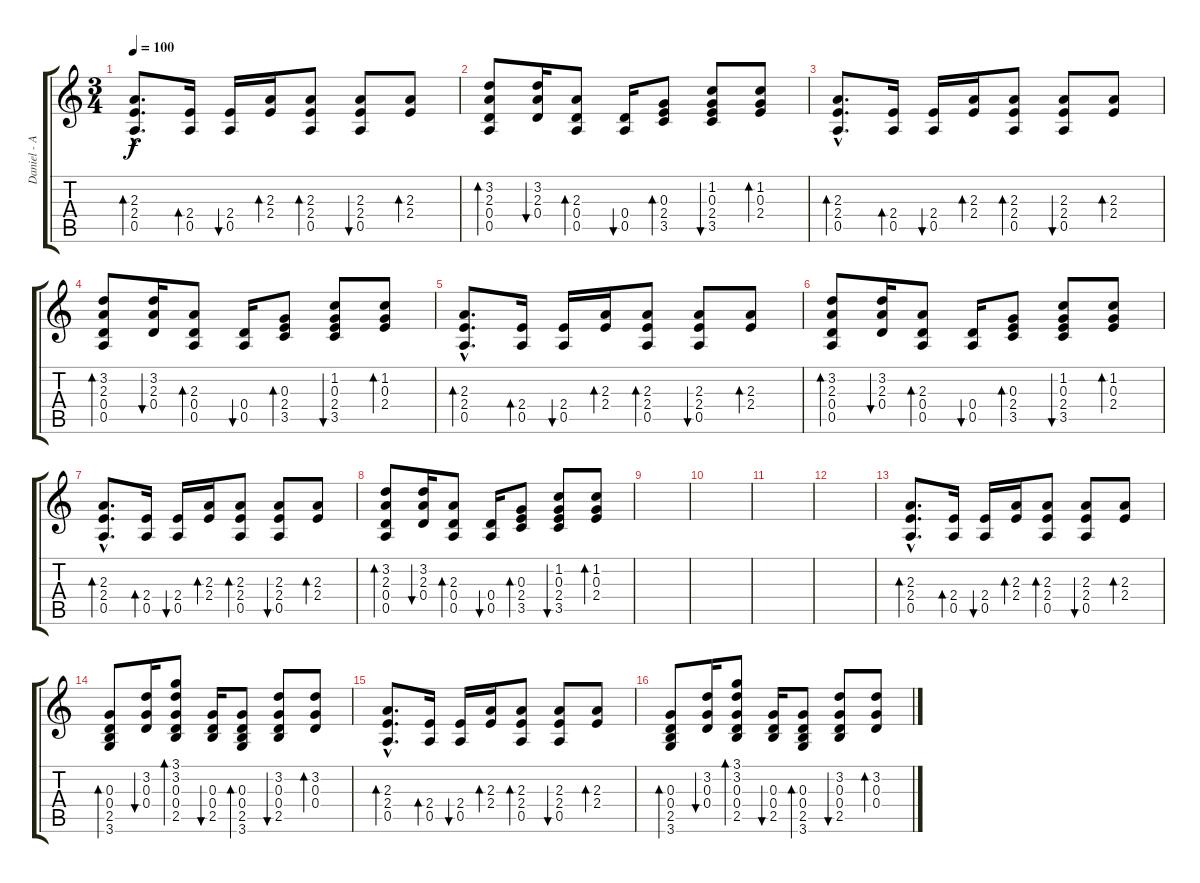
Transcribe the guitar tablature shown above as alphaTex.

\track ("Daniel - Acoustic" "Daniel - A") {instrument acousticguitarsteel}
\staff {score tabs}
\tuning (E4 B3 G3 D3 A2 E2) {hide}
\ts (3 4)
\tempo 100
\clef g2
\ks c
(2.3{hac} 2.4{hac} 0.5{hac}).8{d bd 240 dy f instrument acousticguitarsteel} (2.4 0.5).16{bd 240} (2.4 0.5).16{bu 240} (2.3 2.4).16{bd 240} (2.3 2.4 0.5).8{bd 240} (2.3 2.4 0.5).8{bu 240} (2.3 2.4).8{bd 240} |
(3.2 2.3 0.4 0.5).8{bd 240} (3.2 2.3 0.4).16{bu 240} (2.3 0.4 0.5).8{bd 240} (0.4 0.5).16{bu 240} (0.3 2.4 3.5).8{bd 240} (1.2 0.3 2.4 3.5).8{bu 240} (1.2 0.3 2.4).8{bd 240} |
(2.3{hac} 2.4{hac} 0.5{hac}).8{d bd 240} (2.4 0.5).16{bd 240} (2.4 0.5).16{bu 240} (2.3 2.4).16{bd 240} (2.3 2.4 0.5).8{bd 240} (2.3 2.4 0.5).8{bu 240} (2.3 2.4).8{bd 240} |
(3.2 2.3 0.4 0.5).8{bd 240} (3.2 2.3 0.4).16{bu 240} (2.3 0.4 0.5).8{bd 240} (0.4 0.5).16{bu 240} (0.3 2.4 3.5).8{bd 240} (1.2 0.3 2.4 3.5).8{bu 240} (1.2 0.3 2.4).8{bd 240} |
(2.3{hac} 2.4{hac} 0.5{hac}).8{d bd 240} (2.4 0.5).16{bd 240} (2.4 0.5).16{bu 240} (2.3 2.4).16{bd 240} (2.3 2.4 0.5).8{bd 240} (2.3 2.4 0.5).8{bu 240} (2.3 2.4).8{bd 240} |
(3.2 2.3 0.4 0.5).8{bd 240} (3.2 2.3 0.4).16{bu 240} (2.3 0.4 0.5).8{bd 240} (0.4 0.5).16{bu 240} (0.3 2.4 3.5).8{bd 240} (1.2 0.3 2.4 3.5).8{bu 240} (1.2 0.3 2.4).8{bd 240} |
(2.3{hac} 2.4{hac} 0.5{hac}).8{d bd 240} (2.4 0.5).16{bd 240} (2.4 0.5).16{bu 240} (2.3 2.4).16{bd 240} (2.3 2.4 0.5).8{bd 240} (2.3 2.4 0.5).8{bu 240} (2.3 2.4).8{bd 240} |
(3.2 2.3 0.4 0.5).8{bd 240} (3.2 2.3 0.4).16{bu 240} (2.3 0.4 0.5).8{bd 240} (0.4 0.5).16{bu 240} (0.3 2.4 3.5).8{bd 240} (1.2 0.3 2.4 3.5).8{bu 240} (1.2 0.3 2.4).8{bd 240} |
|
|
|
|
(2.3{hac} 2.4{hac} 0.5{hac}).8{d bd 240} (2.4 0.5).16{bd 240} (2.4 0.5).16{bu 240} (2.3 2.4).16{bd 240} (2.3 2.4 0.5).8{bd 240} (2.3 2.4 0.5).8{bu 240} (2.3 2.4).8{bd 240} |
(0.3 0.4 2.5 3.6).8{bd 240} (3.2 0.3 0.4).16{bu 240} (3.1 3.2 0.3 0.4 2.5).8{bd 240} (0.3 0.4 2.5).16{bu 240} (0.3 0.4 2.5 3.6).8{bd 240} (3.2 0.3 0.4 2.5).8{bu 240} (3.2 0.3 0.4).8{bd 240} |
(2.3{hac} 2.4{hac} 0.5{hac}).8{d bd 240} (2.4 0.5).16{bd 240} (2.4 0.5).16{bu 240} (2.3 2.4).16{bd 240} (2.3 2.4 0.5).8{bd 240} (2.3 2.4 0.5).8{bu 240} (2.3 2.4).8{bd 240} |
(0.3 0.4 2.5 3.6).8{bd 240} (3.2 0.3 0.4).16{bu 240} (3.1 3.2 0.3 0.4 2.5).8{bd 240} (0.3 0.4 2.5).16{bu 240} (0.3 0.4 2.5 3.6).8{bd 240} (3.2 0.3 0.4 2.5).8{bu 240} (3.2 0.3 0.4).8{bd 240}
